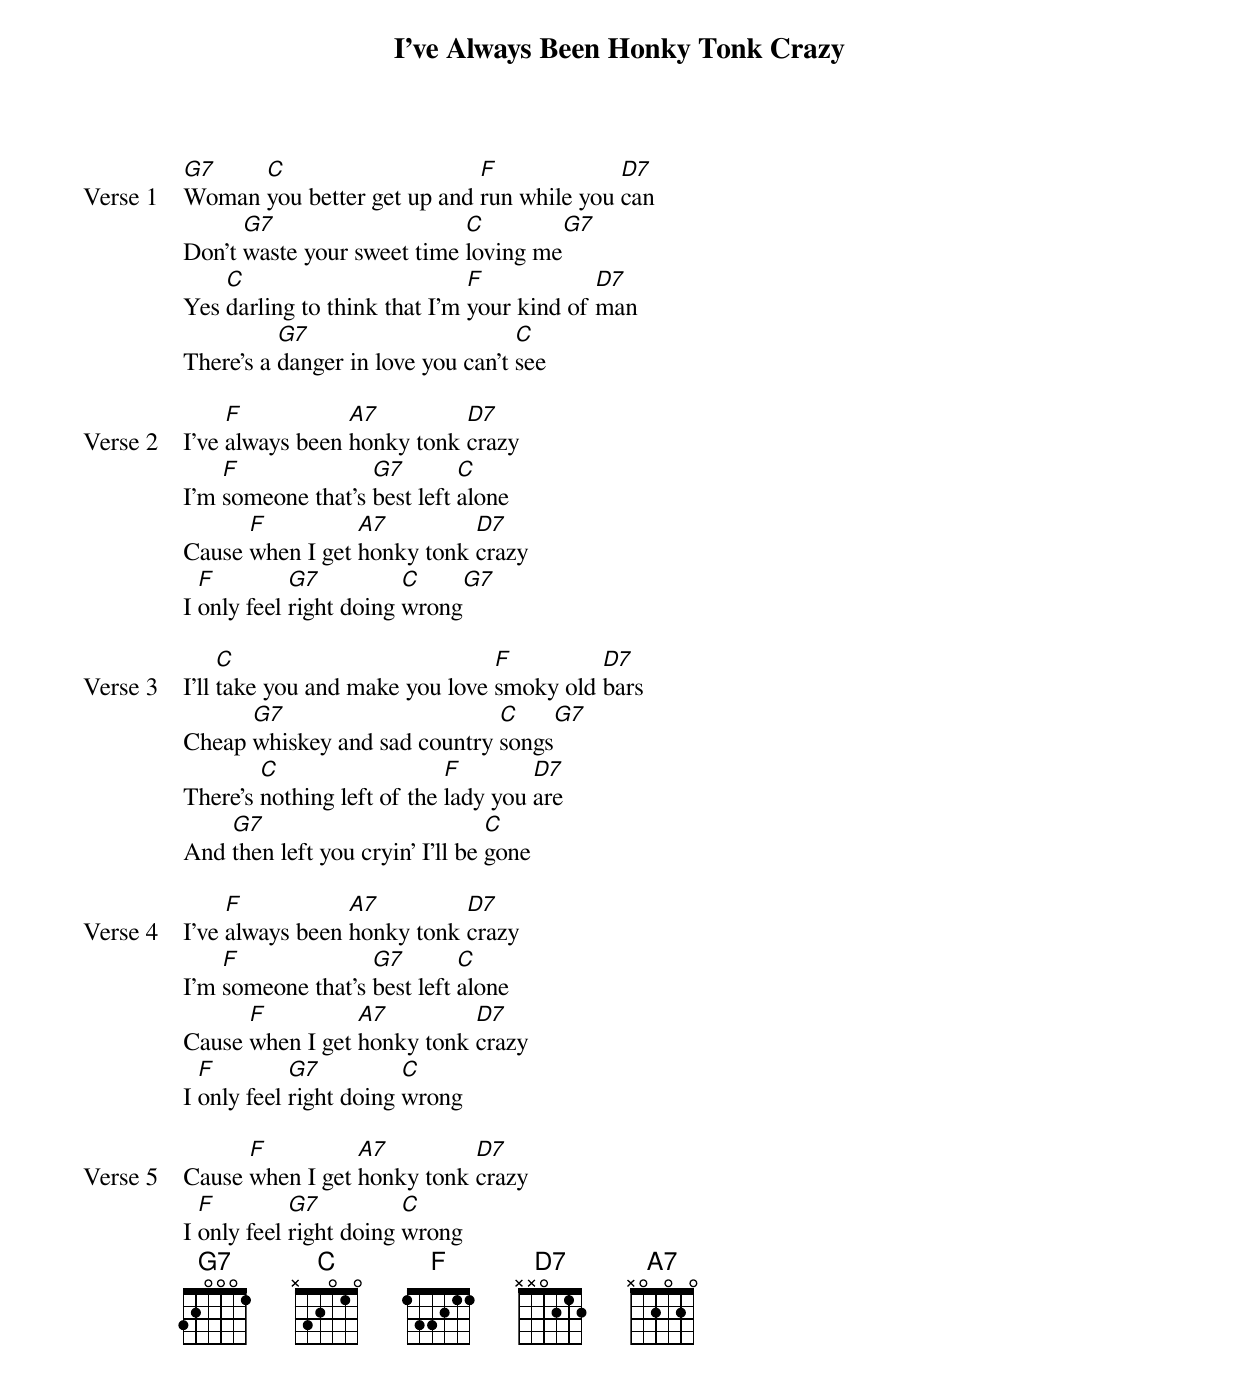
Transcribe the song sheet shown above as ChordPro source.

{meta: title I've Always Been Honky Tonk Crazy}
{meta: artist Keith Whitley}
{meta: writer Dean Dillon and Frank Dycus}

{start_of_verse: Verse 1}
[G7]Woman [C]you better get up and [F]run while you [D7]can
Don't [G7]waste your sweet time [C]loving me[G7]
Yes [C]darling to think that I'm [F]your kind of [D7]man
There's a [G7]danger in love you can't [C]see
{end_of_verse}

{start_of_verse: Verse 2}
I've [F]always been [A7]honky tonk [D7]crazy
I'm [F]someone that's [G7]best left [C]alone
Cause [F]when I get [A7]honky tonk [D7]crazy
I [F]only feel [G7]right doing [C]wrong[G7]
{end_of_verse}

{start_of_verse: Verse 3}
I'll [C]take you and make you love [F]smoky old [D7]bars
Cheap [G7]whiskey and sad country [C]songs[G7]
There's [C]nothing left of the [F]lady you [D7]are
And [G7]then left you cryin' I'll be [C]gone
{end_of_verse}

{start_of_verse: Verse 4}
I've [F]always been [A7]honky tonk [D7]crazy
I'm [F]someone that's [G7]best left [C]alone
Cause [F]when I get [A7]honky tonk [D7]crazy
I [F]only feel [G7]right doing [C]wrong
{end_of_verse}

{start_of_verse: Verse 5}
Cause [F]when I get [A7]honky tonk [D7]crazy
I [F]only feel [G7]right doing [C]wrong
{end_of_verse}
